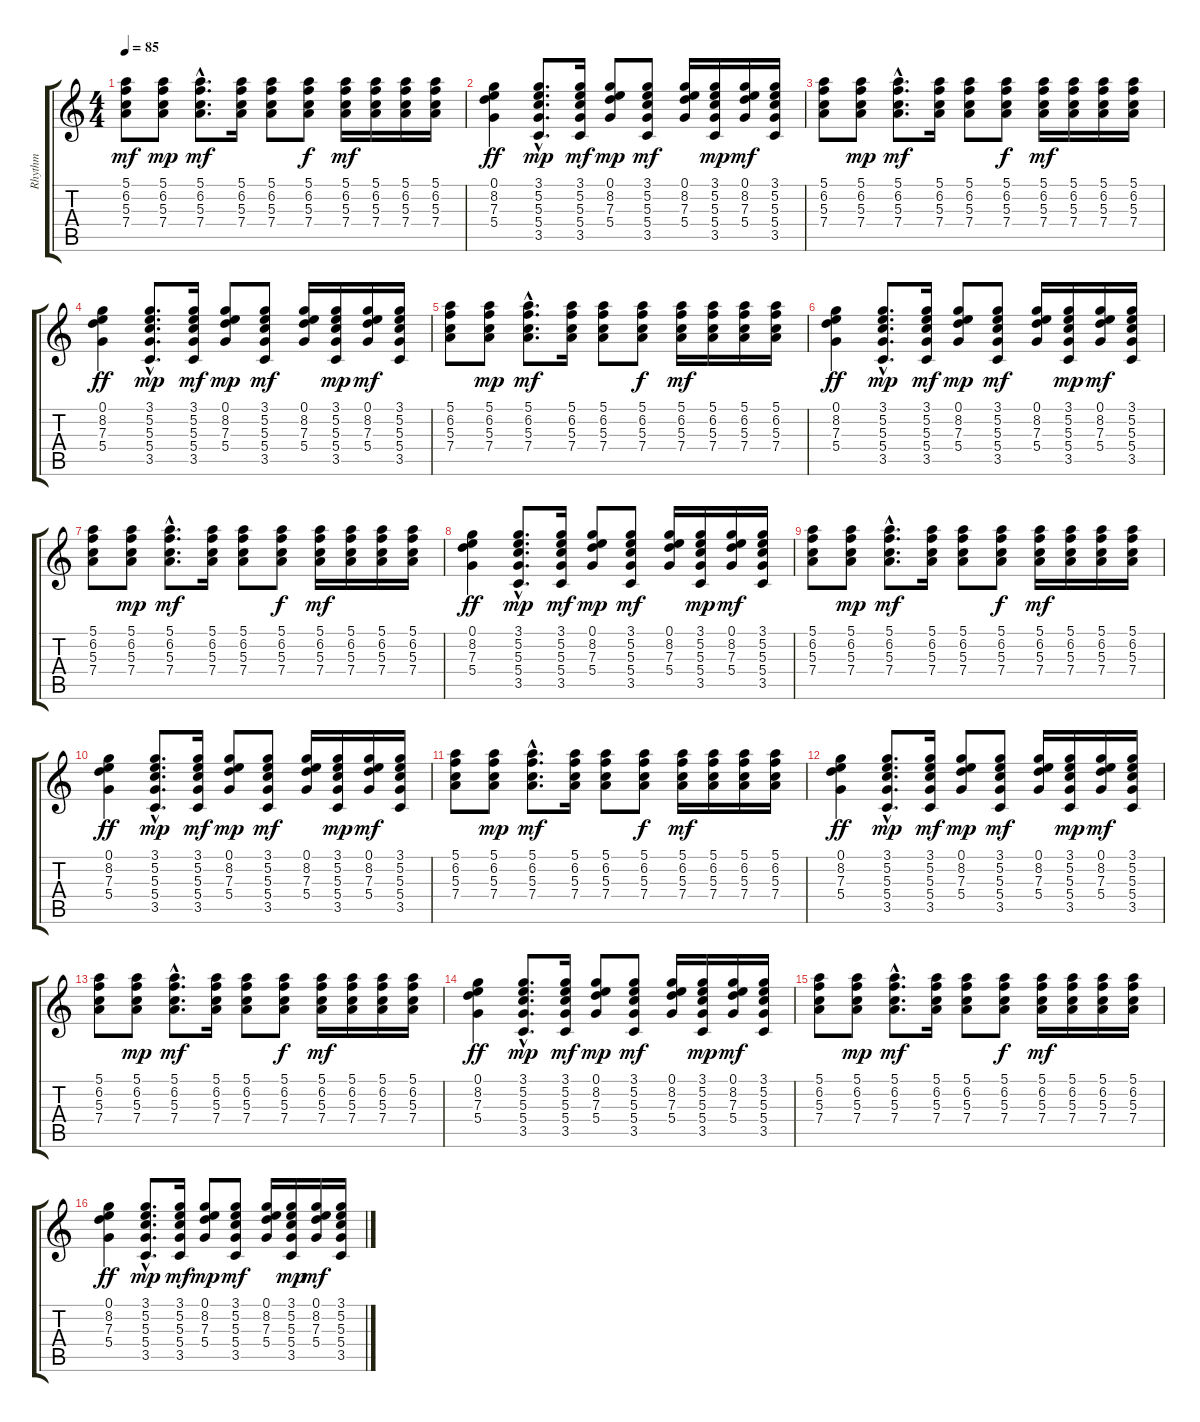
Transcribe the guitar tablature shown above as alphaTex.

\track ("Rhythm" "Rhythm") {instrument acousticguitarsteel}
\staff {score tabs}
\tuning (E4 B3 G3 D3 A2 E2) {hide}
\ts (4 4)
\tempo 85
\clef g2
\ks c
(5.1 6.2 5.3 7.4).8{dy mf} (5.1 6.2 5.3 7.4).8{dy mp} (5.1{hac} 6.2{hac} 5.3{hac} 7.4{hac}).8{d dy mf} (5.1 6.2 5.3 7.4).16 (5.1 6.2 5.3 7.4).8 (5.1 6.2 5.3 7.4).8{dy f} (5.1 6.2 5.3 7.4).16{dy mf} (5.1 6.2 5.3 7.4).16 (5.1 6.2 5.3 7.4).16 (5.1 6.2 5.3 7.4).16 |
(0.1 8.2 7.3 5.4).4{dy ff} (3.1{hac} 5.2{hac} 5.3{hac} 5.4{hac} 3.5{hac}).8{d dy mp} (3.1 5.2 5.3 5.4 3.5).16{dy mf} (0.1 8.2 7.3 5.4).8{dy mp} (3.1 5.2 5.3 5.4 3.5).8{dy mf} (0.1 8.2 7.3 5.4).16 (3.1 5.2 5.3 5.4 3.5).16{dy mp} (0.1 8.2 7.3 5.4).16{dy mf} (3.1 5.2 5.3 5.4 3.5).16 |
(5.1 6.2 5.3 7.4).8 (5.1 6.2 5.3 7.4).8{dy mp} (5.1{hac} 6.2{hac} 5.3{hac} 7.4{hac}).8{d dy mf} (5.1 6.2 5.3 7.4).16 (5.1 6.2 5.3 7.4).8 (5.1 6.2 5.3 7.4).8{dy f} (5.1 6.2 5.3 7.4).16{dy mf} (5.1 6.2 5.3 7.4).16 (5.1 6.2 5.3 7.4).16 (5.1 6.2 5.3 7.4).16 |
(0.1 8.2 7.3 5.4).4{dy ff} (3.1{hac} 5.2{hac} 5.3{hac} 5.4{hac} 3.5{hac}).8{d dy mp} (3.1 5.2 5.3 5.4 3.5).16{dy mf} (0.1 8.2 7.3 5.4).8{dy mp} (3.1 5.2 5.3 5.4 3.5).8{dy mf} (0.1 8.2 7.3 5.4).16 (3.1 5.2 5.3 5.4 3.5).16{dy mp} (0.1 8.2 7.3 5.4).16{dy mf} (3.1 5.2 5.3 5.4 3.5).16 |
(5.1 6.2 5.3 7.4).8 (5.1 6.2 5.3 7.4).8{dy mp} (5.1{hac} 6.2{hac} 5.3{hac} 7.4{hac}).8{d dy mf} (5.1 6.2 5.3 7.4).16 (5.1 6.2 5.3 7.4).8 (5.1 6.2 5.3 7.4).8{dy f} (5.1 6.2 5.3 7.4).16{dy mf} (5.1 6.2 5.3 7.4).16 (5.1 6.2 5.3 7.4).16 (5.1 6.2 5.3 7.4).16 |
(0.1 8.2 7.3 5.4).4{dy ff} (3.1{hac} 5.2{hac} 5.3{hac} 5.4{hac} 3.5{hac}).8{d dy mp} (3.1 5.2 5.3 5.4 3.5).16{dy mf} (0.1 8.2 7.3 5.4).8{dy mp} (3.1 5.2 5.3 5.4 3.5).8{dy mf} (0.1 8.2 7.3 5.4).16 (3.1 5.2 5.3 5.4 3.5).16{dy mp} (0.1 8.2 7.3 5.4).16{dy mf} (3.1 5.2 5.3 5.4 3.5).16 |
(5.1 6.2 5.3 7.4).8 (5.1 6.2 5.3 7.4).8{dy mp} (5.1{hac} 6.2{hac} 5.3{hac} 7.4{hac}).8{d dy mf} (5.1 6.2 5.3 7.4).16 (5.1 6.2 5.3 7.4).8 (5.1 6.2 5.3 7.4).8{dy f} (5.1 6.2 5.3 7.4).16{dy mf} (5.1 6.2 5.3 7.4).16 (5.1 6.2 5.3 7.4).16 (5.1 6.2 5.3 7.4).16 |
(0.1 8.2 7.3 5.4).4{dy ff} (3.1{hac} 5.2{hac} 5.3{hac} 5.4{hac} 3.5{hac}).8{d dy mp} (3.1 5.2 5.3 5.4 3.5).16{dy mf} (0.1 8.2 7.3 5.4).8{dy mp} (3.1 5.2 5.3 5.4 3.5).8{dy mf} (0.1 8.2 7.3 5.4).16 (3.1 5.2 5.3 5.4 3.5).16{dy mp} (0.1 8.2 7.3 5.4).16{dy mf} (3.1 5.2 5.3 5.4 3.5).16 |
(5.1 6.2 5.3 7.4).8 (5.1 6.2 5.3 7.4).8{dy mp} (5.1{hac} 6.2{hac} 5.3{hac} 7.4{hac}).8{d dy mf} (5.1 6.2 5.3 7.4).16 (5.1 6.2 5.3 7.4).8 (5.1 6.2 5.3 7.4).8{dy f} (5.1 6.2 5.3 7.4).16{dy mf} (5.1 6.2 5.3 7.4).16 (5.1 6.2 5.3 7.4).16 (5.1 6.2 5.3 7.4).16 |
(0.1 8.2 7.3 5.4).4{dy ff} (3.1{hac} 5.2{hac} 5.3{hac} 5.4{hac} 3.5{hac}).8{d dy mp} (3.1 5.2 5.3 5.4 3.5).16{dy mf} (0.1 8.2 7.3 5.4).8{dy mp} (3.1 5.2 5.3 5.4 3.5).8{dy mf} (0.1 8.2 7.3 5.4).16 (3.1 5.2 5.3 5.4 3.5).16{dy mp} (0.1 8.2 7.3 5.4).16{dy mf} (3.1 5.2 5.3 5.4 3.5).16 |
(5.1 6.2 5.3 7.4).8 (5.1 6.2 5.3 7.4).8{dy mp} (5.1{hac} 6.2{hac} 5.3{hac} 7.4{hac}).8{d dy mf} (5.1 6.2 5.3 7.4).16 (5.1 6.2 5.3 7.4).8 (5.1 6.2 5.3 7.4).8{dy f} (5.1 6.2 5.3 7.4).16{dy mf} (5.1 6.2 5.3 7.4).16 (5.1 6.2 5.3 7.4).16 (5.1 6.2 5.3 7.4).16 |
(0.1 8.2 7.3 5.4).4{dy ff} (3.1{hac} 5.2{hac} 5.3{hac} 5.4{hac} 3.5{hac}).8{d dy mp} (3.1 5.2 5.3 5.4 3.5).16{dy mf} (0.1 8.2 7.3 5.4).8{dy mp} (3.1 5.2 5.3 5.4 3.5).8{dy mf} (0.1 8.2 7.3 5.4).16 (3.1 5.2 5.3 5.4 3.5).16{dy mp} (0.1 8.2 7.3 5.4).16{dy mf} (3.1 5.2 5.3 5.4 3.5).16 |
(5.1 6.2 5.3 7.4).8 (5.1 6.2 5.3 7.4).8{dy mp} (5.1{hac} 6.2{hac} 5.3{hac} 7.4{hac}).8{d dy mf} (5.1 6.2 5.3 7.4).16 (5.1 6.2 5.3 7.4).8 (5.1 6.2 5.3 7.4).8{dy f} (5.1 6.2 5.3 7.4).16{dy mf} (5.1 6.2 5.3 7.4).16 (5.1 6.2 5.3 7.4).16 (5.1 6.2 5.3 7.4).16 |
(0.1 8.2 7.3 5.4).4{dy ff} (3.1{hac} 5.2{hac} 5.3{hac} 5.4{hac} 3.5{hac}).8{d dy mp} (3.1 5.2 5.3 5.4 3.5).16{dy mf} (0.1 8.2 7.3 5.4).8{dy mp} (3.1 5.2 5.3 5.4 3.5).8{dy mf} (0.1 8.2 7.3 5.4).16 (3.1 5.2 5.3 5.4 3.5).16{dy mp} (0.1 8.2 7.3 5.4).16{dy mf} (3.1 5.2 5.3 5.4 3.5).16 |
(5.1 6.2 5.3 7.4).8 (5.1 6.2 5.3 7.4).8{dy mp} (5.1{hac} 6.2{hac} 5.3{hac} 7.4{hac}).8{d dy mf} (5.1 6.2 5.3 7.4).16 (5.1 6.2 5.3 7.4).8 (5.1 6.2 5.3 7.4).8{dy f} (5.1 6.2 5.3 7.4).16{dy mf} (5.1 6.2 5.3 7.4).16 (5.1 6.2 5.3 7.4).16 (5.1 6.2 5.3 7.4).16 |
(0.1 8.2 7.3 5.4).4{dy ff} (3.1{hac} 5.2{hac} 5.3{hac} 5.4{hac} 3.5{hac}).8{d dy mp} (3.1 5.2 5.3 5.4 3.5).16{dy mf} (0.1 8.2 7.3 5.4).8{dy mp} (3.1 5.2 5.3 5.4 3.5).8{dy mf} (0.1 8.2 7.3 5.4).16 (3.1 5.2 5.3 5.4 3.5).16{dy mp} (0.1 8.2 7.3 5.4).16{dy mf} (3.1 5.2 5.3 5.4 3.5).16
